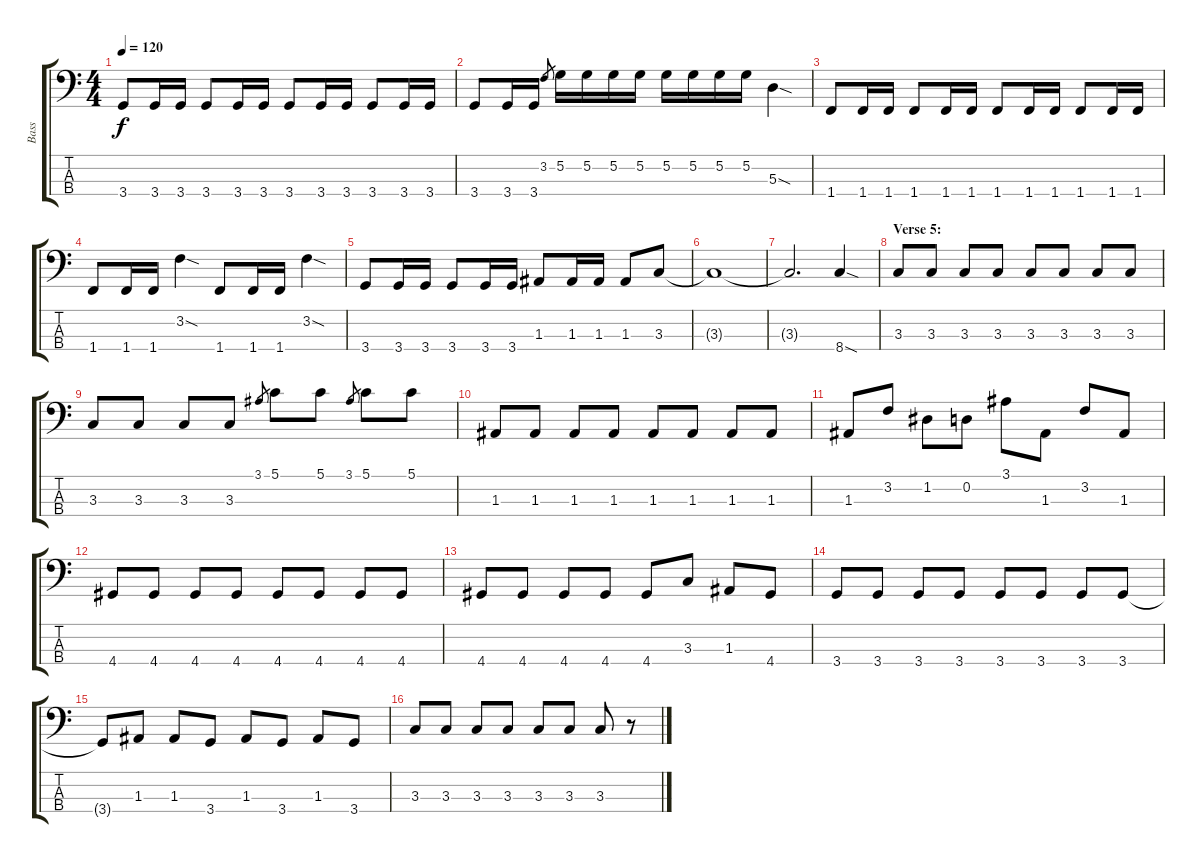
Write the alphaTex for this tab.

\track ("Bass" "Bass") {instrument electricbasspick}
\staff {score tabs}
\tuning (G2 D2 A1 E1) {hide}
\ts (4 4)
\tempo 120
\clef f4
\ks c
3.4.8{dy f} 3.4.16 3.4.16 3.4.8 3.4.16 3.4.16 3.4.8 3.4.16 3.4.16 3.4.8 3.4.16 3.4.16 |
3.4.8 3.4.16 3.4.16 3.2.8{gr} 5.2.16 5.2.16 5.2.16 5.2.16 5.2.16 5.2.16 5.2.16 5.2.16 5.3{sod}.4 |
1.4.8 1.4.16 1.4.16 1.4.8 1.4.16 1.4.16 1.4.8 1.4.16 1.4.16 1.4.8 1.4.16 1.4.16 |
1.4.8 1.4.16 1.4.16 3.2{sod}.4 1.4.8 1.4.16 1.4.16 3.2{sod}.4 |
3.4.8 3.4.16 3.4.16 3.4.8 3.4.16 3.4.16 1.3.8 1.3.16 1.3.16 1.3.8 3.3.8 |
3.3{t}.1 |
3.3{t}.2{d} 8.4{sod}.4 |
\section ("" "Verse 5:")
3.3.8 3.3.8 3.3.8 3.3.8 3.3.8 3.3.8 3.3.8 3.3.8 |
3.3.8 3.3.8 3.3.8 3.3.8 3.1.8{gr} 5.1.8 5.1.8 3.1.8{gr} 5.1.8 5.1.8 |
1.3.8 1.3.8 1.3.8 1.3.8 1.3.8 1.3.8 1.3.8 1.3.8 |
1.3.8 3.2.8 1.2.8 0.2.8 3.1.8 1.3.8 3.2.8 1.3.8 |
4.4.8 4.4.8 4.4.8 4.4.8 4.4.8 4.4.8 4.4.8 4.4.8 |
4.4.8 4.4.8 4.4.8 4.4.8 4.4.8 3.3.8 1.3.8 4.4.8 |
3.4.8 3.4.8 3.4.8 3.4.8 3.4.8 3.4.8 3.4.8 3.4.8 |
3.4{t}.8 1.3.8 1.3.8 3.4.8 1.3.8 3.4.8 1.3.8 3.4.8 |
3.3.8 3.3.8 3.3.8 3.3.8 3.3.8 3.3.8 3.3.8 r.8
